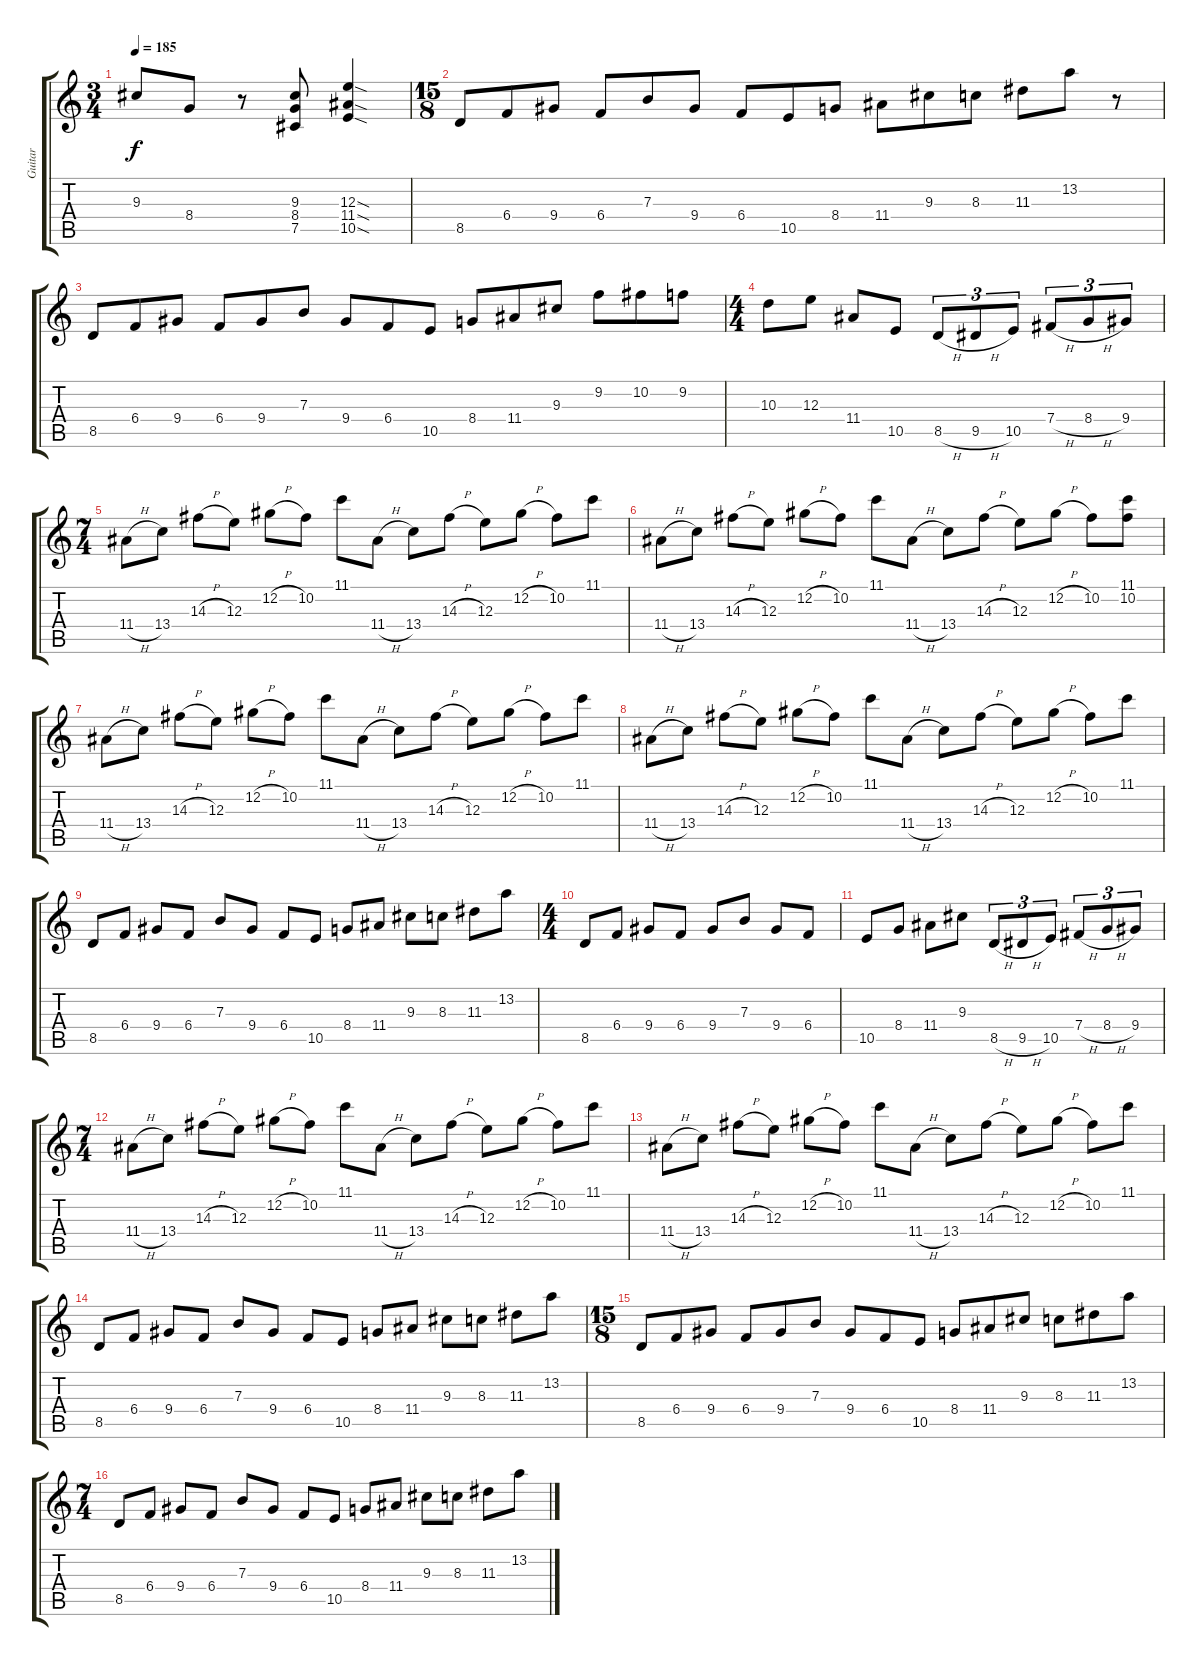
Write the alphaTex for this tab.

\track ("Guitar" "Guitar") {instrument distortionguitar}
\staff {score tabs}
\tuning (Db4 Ab3 E3 B2 Gb2 Db2) {hide}
\ts (3 4)
\tempo 185
\clef g2
\ks c
9.3.8{dy f} 8.4.8 r.8 (9.3 8.4 7.5).8 (12.3{sod} 11.4{sod} 10.5{sod}).4 |
\ts (15 8)
8.5.8 6.4.8 9.4.8 6.4.8 7.3.8 9.4.8 6.4.8 10.5.8 8.4.8 11.4.8 9.3.8 8.3.8 11.3.8 13.2.8 r.8 |
8.5.8 6.4.8 9.4.8 6.4.8 9.4.8 7.3.8 9.4.8 6.4.8 10.5.8 8.4.8 11.4.8 9.3.8 9.2.8 10.2.8 9.2.8 |
\ts (4 4)
10.3.8 12.3.8 11.4.8 10.5.8 8.5{h}.8{tu (3 2)} 9.5{h}.8{tu (3 2)} 10.5.8{tu (3 2)} 7.4{h}.8{tu (3 2)} 8.4{h}.8{tu (3 2)} 9.4.8{tu (3 2)} |
\ts (7 4)
11.4{h}.8{volume 11 balance 8 instrument overdrivenguitar} 13.4.8 14.3{h}.8 12.3.8 12.2{h}.8 10.2.8 11.1.8 11.4{h}.8 13.4.8 14.3{h}.8 12.3.8 12.2{h}.8 10.2.8 11.1.8 |
11.4{h}.8 13.4.8 14.3{h}.8 12.3.8 12.2{h}.8 10.2.8 11.1.8 11.4{h}.8 13.4.8 14.3{h}.8 12.3.8 12.2{h}.8 10.2.8 (11.1 10.2).8 |
11.4{h}.8{volume 13 balance 3 instrument distortionguitar} 13.4.8 14.3{h}.8 12.3.8 12.2{h}.8 10.2.8 11.1.8 11.4{h}.8 13.4.8 14.3{h}.8 12.3.8 12.2{h}.8 10.2.8 11.1.8 |
11.4{h}.8 13.4.8 14.3{h}.8 12.3.8 12.2{h}.8 10.2.8 11.1.8 11.4{h}.8 13.4.8 14.3{h}.8 12.3.8 12.2{h}.8 10.2.8 11.1.8 |
8.5.8 6.4.8 9.4.8 6.4.8 7.3.8 9.4.8 6.4.8 10.5.8 8.4.8 11.4.8 9.3.8 8.3.8 11.3.8 13.2.8 |
\ts (4 4)
8.5.8 6.4.8 9.4.8 6.4.8 9.4.8 7.3.8 9.4.8 6.4.8 |
10.5.8 8.4.8 11.4.8 9.3.8 8.5{h}.8{tu (3 2)} 9.5{h}.8{tu (3 2)} 10.5.8{tu (3 2)} 7.4{h}.8{tu (3 2)} 8.4{h}.8{tu (3 2)} 9.4.8{tu (3 2)} |
\ts (7 4)
11.4{h}.8 13.4.8 14.3{h}.8 12.3.8 12.2{h}.8 10.2.8 11.1.8 11.4{h}.8 13.4.8 14.3{h}.8 12.3.8 12.2{h}.8 10.2.8 11.1.8 |
11.4{h}.8 13.4.8 14.3{h}.8 12.3.8 12.2{h}.8 10.2.8 11.1.8 11.4{h}.8 13.4.8 14.3{h}.8 12.3.8 12.2{h}.8 10.2.8 11.1.8 |
8.5.8 6.4.8 9.4.8 6.4.8 7.3.8 9.4.8 6.4.8 10.5.8 8.4.8 11.4.8 9.3.8 8.3.8 11.3.8 13.2.8 |
\ts (15 8)
8.5.8 6.4.8 9.4.8 6.4.8 9.4.8 7.3.8 9.4.8 6.4.8 10.5.8 8.4.8 11.4.8 9.3.8 8.3.8 11.3.8 13.2.8 |
\ts (7 4)
8.5.8 6.4.8 9.4.8 6.4.8 7.3.8 9.4.8 6.4.8 10.5.8 8.4.8 11.4.8 9.3.8 8.3.8 11.3.8 13.2.8
